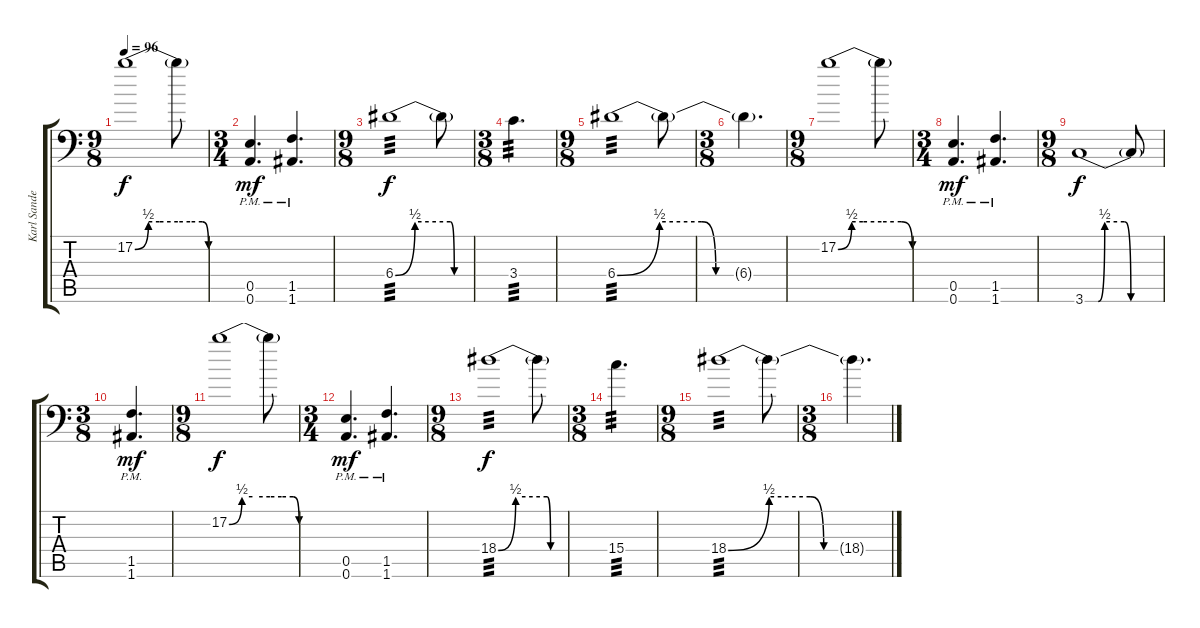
\track ("Karl Sanders" "Karl Sande") {instrument overdrivenguitar}
\staff {score tabs}
\tuning (B3 Gb3 D3 A2 E2 A1) {hide}
\ts (9 8)
\tempo 96
\clef f4
\ks c
17.2{be (custom 0 0 11 2 20 2 35 2 45 2 55 2 60 0)}.1{dy f} 17.2{t}.8 |
\ts (3 4)
(0.5{pm} 0.6{pm}).4{d dy mf} (1.5{pm} 1.6{pm}).4{d} |
\ts (9 8)
6.4{be (custom 0 0 15 2 42 2 45 0 60 0)}.1{tp 3 dy f} 6.4{t}.8 |
\ts (3 8)
3.4.4{d tp 3} |
\ts (9 8)
6.4{be (custom 0 0 15 2 30 2 35 0 60 0)}.1{tp 3} 6.4{t}.8 |
\ts (3 8)
6.4{t}.4{d} |
\ts (9 8)
17.2{be (custom 0 0 11 2 20 2 35 2 45 2 51 2 60 0)}.1 17.2{t}.8 |
\ts (3 4)
(0.5{pm} 0.6{pm}).4{d dy mf} (1.5{pm} 1.6{pm}).4{d} |
\ts (9 8)
3.6{be (custom 0 0 10 0 15 2 30 2 35 0 39 0 60 0)}.1{dy f} 3.6{t}.8 |
\ts (3 8)
(1.5{pm} 1.6{pm}).4{d dy mf} |
\ts (9 8)
17.2{be (custom 0 0 11 2 20 2 35 2 45 2 55 2 60 0)}.1{dy f} 17.2{t}.8 |
\ts (3 4)
(0.5{pm} 0.6{pm}).4{d dy mf} (1.5{pm} 1.6{pm}).4{d} |
\ts (9 8)
18.4{be (custom 0 0 15 2 42 2 45 0 60 0)}.1{tp 3 dy f} 18.4{t}.8 |
\ts (3 8)
15.4.4{d tp 3} |
\ts (9 8)
18.4{be (custom 0 0 15 2 30 2 35 0 60 0)}.1{tp 3} 18.4{t}.8 |
\ts (3 8)
18.4{t}.4{d}
